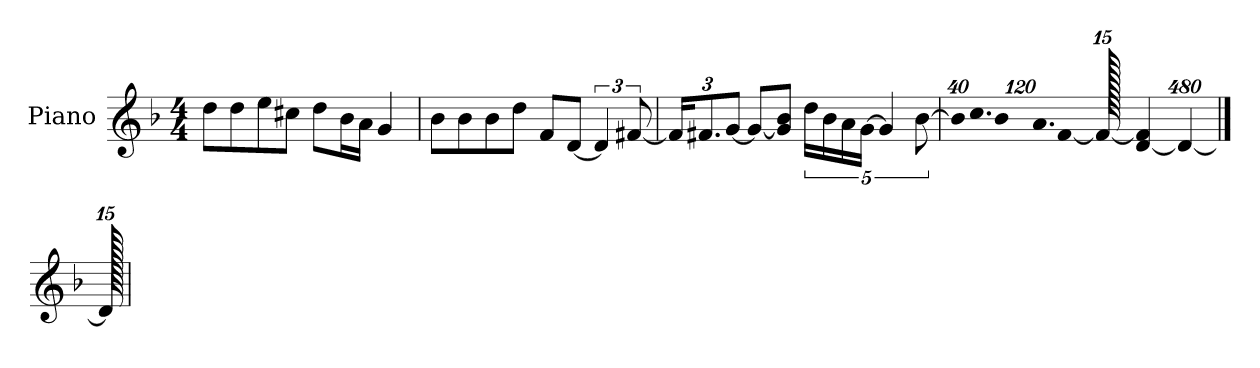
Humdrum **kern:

**kern
*part1
*staff1
*I"Piano
*I'P-no
*clefG2
*k[b-]
*M4/4
*MM90
=1
8dd\L
8dd\
8ee\
8cc#X\J
8dd\L
16b-\L
16a\JJ
4g/
=2
8b-\L
8b-\
8b-\
8dd\J
8f/L
[8d/J
6d/]
[12f#X/
=3
*Xbrackettup
24f#/KL]
12.f#X/
[12g/J
8g/L_
8g/] 8b-/J
*brackettup
20dd\LL
20b-\
20a\
[20g\JJ
5g/]
[10b-\
=4
*Xbrackettup
!LO:N:vis=32
640%23b-/KLL]
!LO:N:vis=16.
960%103cc/J
!LO:N:vis=8
960%137b-/
!LO:N:vis=16.
960%103a/L
[384%41f/J
1920f/_
[4d/ 4f/]
1920%479d/_
==5
1920d/]
=
*-
